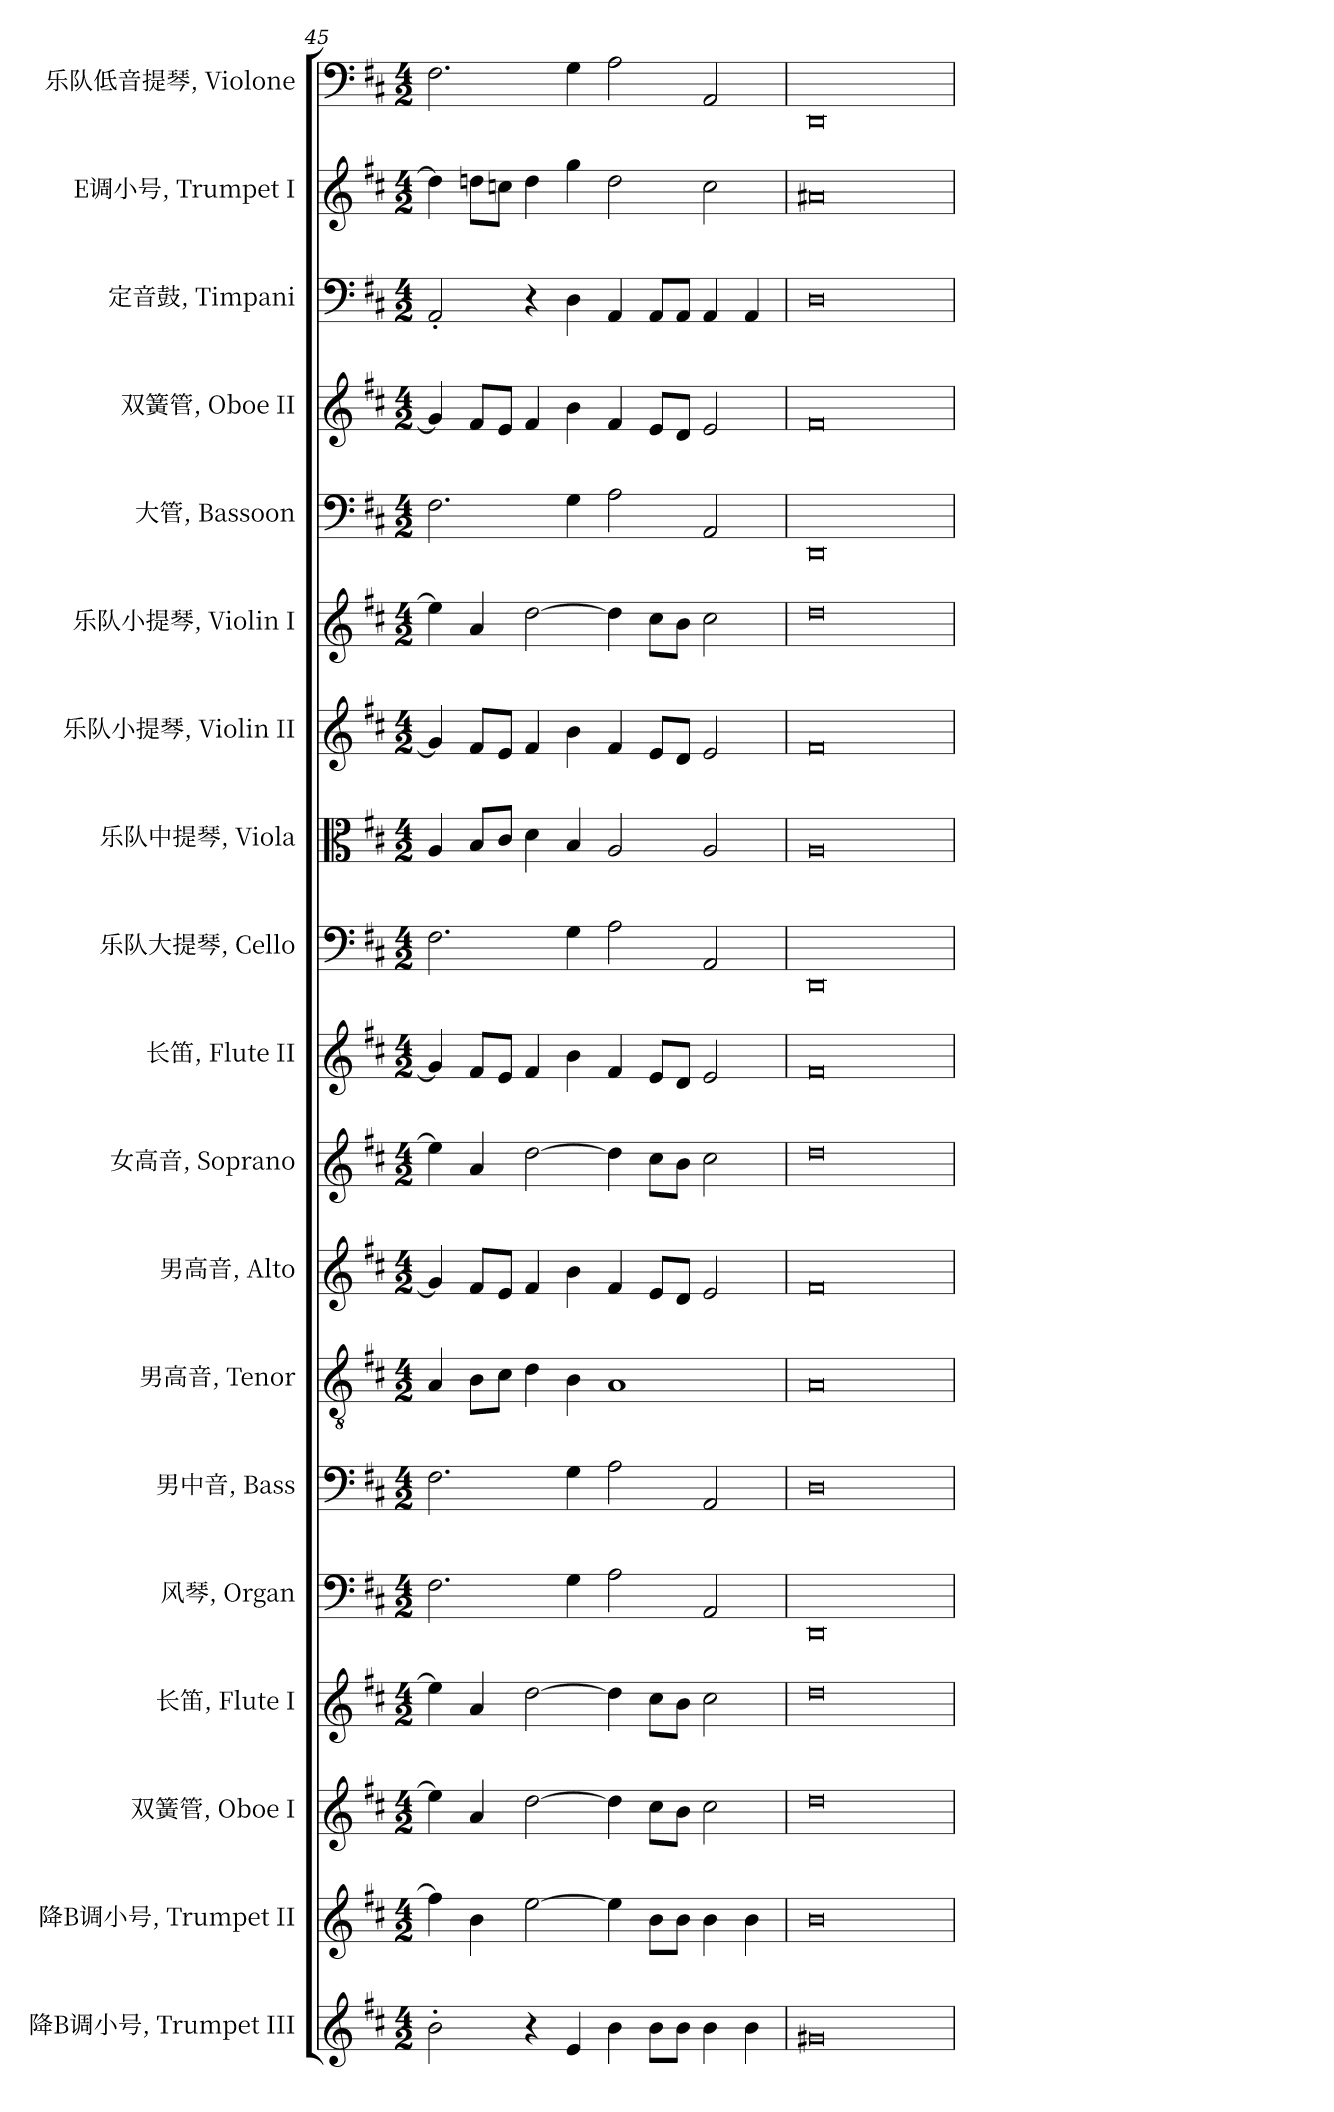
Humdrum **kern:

**kern	**kern	**kern	**kern	**kern	**kern	**kern	**kern	**kern	**kern	**kern	**kern	**kern	**kern	**kern	**kern	**kern	**kern	**kern
*part19	*part18	*part17	*part16	*part15	*part14	*part13	*part12	*part11	*part10	*part9	*part8	*part7	*part6	*part5	*part4	*part3	*part2	*part1
*staff19	*staff18	*staff17	*staff16	*staff15	*staff14	*staff13	*staff12	*staff11	*staff10	*staff9	*staff8	*staff7	*staff6	*staff5	*staff4	*staff3	*staff2	*staff1
*I"降B调小号, Trumpet III	*I"降B调小号, Trumpet II	*I"双簧管, Oboe I	*I"长笛, Flute I	*I"风琴, Organ	*I"男中音, Bass	*I"男高音, Tenor	*I"男高音, Alto	*I"女高音, Soprano	*I"长笛, Flute II	*I"乐队大提琴, Cello	*I"乐队中提琴, Viola	*I"乐队小提琴, Violin II	*I"乐队小提琴, Violin I	*I"大管, Bassoon	*I"双簧管, Oboe II	*I"定音鼓, Timpani	*I"E调小号, Trumpet I	*I"乐队低音提琴, Violone
*I'B♭ Tpt.	*I'B♭ Tpt.	*I'Ob.	*I'Fl.	*I'Org.	*	*I'T.	*I'A.	*I'S.	*I'Fl.	*	*	*	*	*I'Bsn.	*I'Ob.	*I'Timp.	*I'E Tpt.	*
!!LO:PB:g=z
*clefG2	*clefG2	*clefG2	*clefG2	*clefF4	*clefF4	*clefGv2	*clefG2	*clefG2	*clefG2	*clefF4	*clefC3	*clefG2	*clefG2	*clefF4	*clefG2	*clefF4	*clefG2	*clefF4
*ITrd1c2	*ITrd1c2	*	*	*	*	*	*	*	*	*	*	*	*	*	*	*	*ITrd-3c-4	*ITrd7c12
*k[]	*k[]	*k[f#c#]	*k[f#c#]	*k[f#c#]	*k[f#c#]	*k[f#c#]	*k[f#c#]	*k[f#c#]	*k[f#c#]	*k[f#c#]	*k[f#c#]	*k[f#c#]	*k[f#c#]	*k[f#c#]	*k[f#c#]	*k[f#c#]	*k[b-e-a-d-g-c-]	*k[f#c#]
*M4/2	*M4/2	*M4/2	*M4/2	*M4/2	*M4/2	*M4/2	*M4/2	*M4/2	*M4/2	*M4/2	*M4/2	*M4/2	*M4/2	*M4/2	*M4/2	*M4/2	*M4/2	*M4/2
=45	=45	=45	=45	=45	=45	=45	=45	=45	=45	=45	=45	=45	=45	=45	=45	=45	=45	=45
2a'\	4ee\]	4ee\]	4ee\]	2.F#\	2.F#\	4A/	4g/]	4ee\]	4g/]	2.F#\	4A/	4g/]	4ee\]	2.F#\	4g/]	2AA'/	4gg\]	2.FF#\
.	4a\	4a/	4a/	.	.	8B\L	8f#/L	4a/	8f#/L	.	8B/L	8f#/L	4a/	.	8f#/L	.	8gg-X\L	.
.	.	.	.	.	.	8c#\J	8e/J	.	8e/J	.	8c#/J	8e/J	.	.	8e/J	.	8ff-X\J	.
4r	[2dd\	[2dd\	[2dd\	.	.	4d\	4f#/	[2dd\	4f#/	.	4d\	4f#/	[2dd\	.	4f#/	4r	4gg-\	.
4d/	.	.	.	4G\	4G\	4B\	4b\	.	4b\	4G\	4B/	4b\	.	4G\	4b\	4D\	4ccc-\	4GG\
4a\	4dd\]	4dd\]	4dd\]	2A\	2A\	1A	4f#/	4dd\]	4f#/	2A\	2A/	4f#/	4dd\]	2A\	4f#/	4AA/	2gg-\	2AA\
8a\L	8a\L	8cc#\L	8cc#\L	.	.	.	8e/L	8cc#\L	8e/L	.	.	8e/L	8cc#\L	.	8e/L	8AA/L	.	.
8a\J	8a\J	8b\J	8b\J	.	.	.	8d/J	8b\J	8d/J	.	.	8d/J	8b\J	.	8d/J	8AA/J	.	.
4a\	4a\	2cc#\	2cc#\	2AA/	2AA/	.	2e/	2cc#\	2e/	2AA/	2A/	2e/	2cc#\	2AA/	2e/	4AA/	2ff-\	2AAA/
4a\	4a\	.	.	.	.	.	.	.	.	.	.	.	.	.	.	4AA/	.	.
=46	=46	=46	=46	=46	=46	=46	=46	=46	=46	=46	=46	=46	=46	=46	=46	=46	=46	=46
0f#X	0a	0dd	0dd	0DD	0D	0A	0f#	0dd	0f#	0DD	0A	0f#	0dd	0DD	0f#	0D	0ddn	0DDD
=	=	=	=	=	=	=	=	=	=	=	=	=	=	=	=	=	=	=
*-	*-	*-	*-	*-	*-	*-	*-	*-	*-	*-	*-	*-	*-	*-	*-	*-	*-	*-
